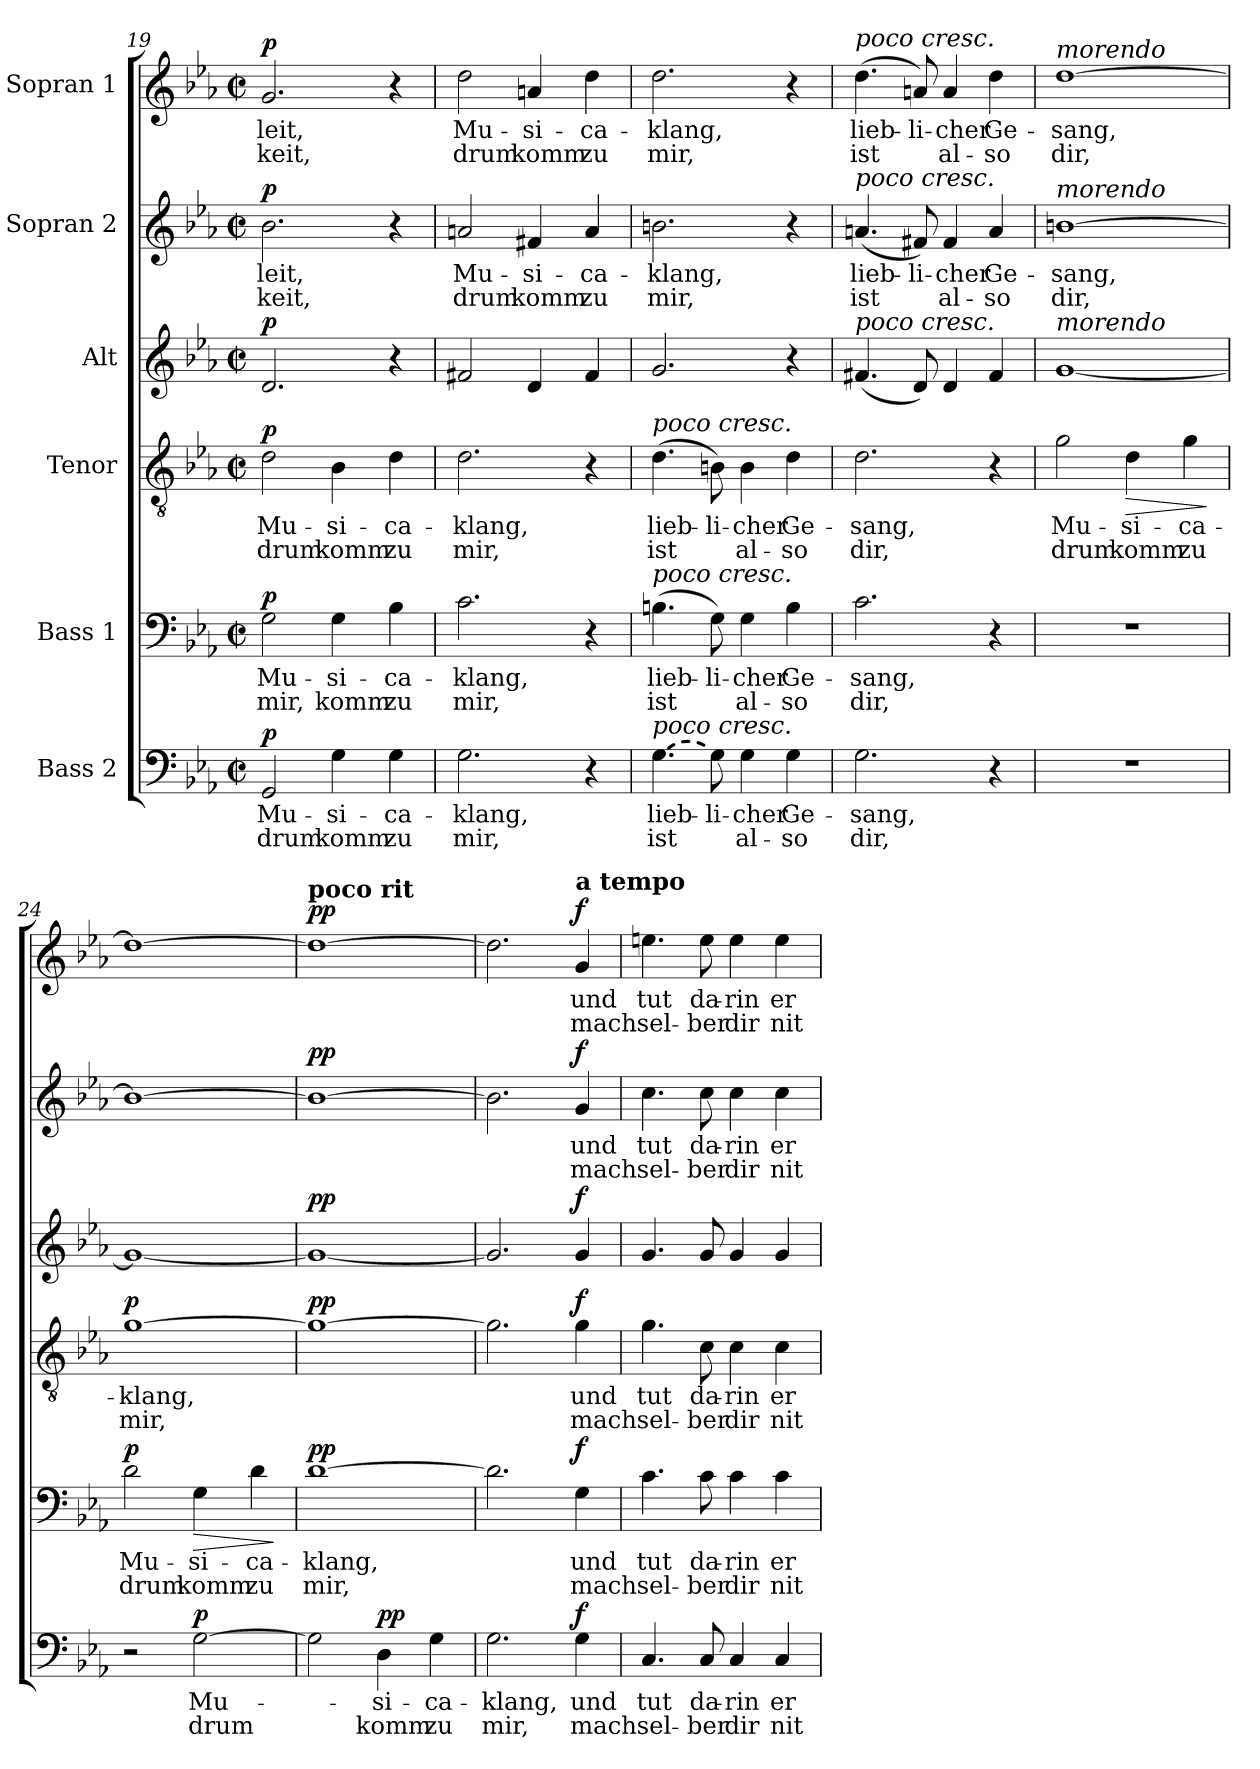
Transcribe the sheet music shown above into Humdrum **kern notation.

**kern	**text	**text	**dynam	**kern	**text	**text	**dynam	**kern	**text	**text	**dynam	**kern	**dynam	**kern	**text	**text	**dynam	**kern	**text	**text	**dynam
*part6	*part6	*part6	*part6	*part5	*part5	*part5	*part5	*part4	*part4	*part4	*part4	*part3	*part3	*part2	*part2	*part2	*part2	*part1	*part1	*part1	*part1
*staff6	*staff6	*staff6	*staff6	*staff5	*staff5	*staff5	*staff5	*staff4	*staff4	*staff4	*staff4	*staff3	*staff3	*staff2	*staff2	*staff2	*staff2	*staff1	*staff1	*staff1	*staff1
*I"Bass 2	*	*	*	*I"Bass 1	*	*	*	*I"Tenor	*	*	*	*I"Alt	*	*I"Sopran 2	*	*	*	*I"Sopran 1	*	*	*
*clefF4	*	*	*	*clefF4	*	*	*	*clefGv2	*	*	*	*clefG2	*	*clefG2	*	*	*	*clefG2	*	*	*
*k[b-e-a-]	*	*	*	*k[b-e-a-]	*	*	*	*k[b-e-a-]	*	*	*	*k[b-e-a-]	*	*k[b-e-a-]	*	*	*	*k[b-e-a-]	*	*	*
*M2/2	*	*	*	*M2/2	*	*	*	*M2/2	*	*	*	*M2/2	*	*M2/2	*	*	*	*M2/2	*	*	*
*met(c|)	*	*	*	*met(c|)	*	*	*	*met(c|)	*	*	*	*met(c|)	*	*met(c|)	*	*	*	*met(c|)	*	*	*
=19	=19	=19	=19	=19	=19	=19	=19	=19	=19	=19	=19	=19	=19	=19	=19	=19	=19	=19	=19	=19	=19
!	!LO:LY:b	!LO:LY:b	!LO:DY:a	!	!LO:LY:b	!LO:LY:b	!LO:DY:a	!	!LO:LY:b	!LO:LY:b	!LO:DY:a	!	!LO:DY:a	!	!LO:LY:b	!LO:LY:b	!LO:DY:a	!	!LO:LY:b	!LO:LY:b	!LO:DY:a
2GG/	Mu-	drum	p	2G\	Mu-	mir,	p	2d\	Mu-	drum	p	2.d/	p	2.b-\	leit,	-keit,	p	2.g/	leit,	-keit,	p
!	!LO:LY:b	!LO:LY:b	!	!	!LO:LY:b	!LO:LY:b	!	!	!LO:LY:b	!LO:LY:b	!	!	!	!	!	!	!	!	!	!	!
4G\	-si-	komm	.	4G\	-si-	komm	.	4B-\	-si-	komm	.	.	.	.	.	.	.	.	.	.	.
!	!LO:LY:b	!LO:LY:b	!	!	!LO:LY:b	!LO:LY:b	!	!	!LO:LY:b	!LO:LY:b	!	!	!	!	!	!	!	!	!	!	!
4G\	-ca-	zu	.	4B-\	-ca-	zu	.	4d\	-ca-	zu	.	4r	.	4r	.	.	.	4r	.	.	.
=20	=20	=20	=20	=20	=20	=20	=20	=20	=20	=20	=20	=20	=20	=20	=20	=20	=20	=20	=20	=20	=20
!	!LO:LY:b	!LO:LY:b	!	!	!LO:LY:b	!LO:LY:b	!	!	!LO:LY:b	!LO:LY:b	!	!	!	!	!LO:LY:b	!LO:LY:b	!	!	!LO:LY:b	!LO:LY:b	!
2.G\	-klang,	mir,	.	2.c\	-klang,	mir,	.	2.d\	-klang,	mir,	.	2f#X/	.	2an/	Mu-	drum	.	2dd\	Mu-	drum	.
!	!	!	!	!	!	!	!	!	!	!	!	!	!	!	!LO:LY:b	!LO:LY:b	!	!	!LO:LY:b	!LO:LY:b	!
.	.	.	.	.	.	.	.	.	.	.	.	4d/	.	4f#X/	-si-	komm	.	4an/	-si-	komm	.
!	!	!	!	!	!	!	!	!	!	!	!	!	!	!	!LO:LY:b	!LO:LY:b	!	!	!LO:LY:b	!LO:LY:b	!
4r	.	.	.	4r	.	.	.	4r	.	.	.	4f#/	.	4a/	-ca-	zu	.	4dd\	-ca-	zu	.
=21	=21	=21	=21	=21	=21	=21	=21	=21	=21	=21	=21	=21	=21	=21	=21	=21	=21	=21	=21	=21	=21
!	!	!	!	!	!	!	!	!LO:TX:a:i:t=poco cresc.	!	!	!	!	!	!	!	!	!	!	!	!	!
!	!	!	!	!LO:TX:a:i:t=poco cresc.	!	!	!	!	!	!	!	!	!	!	!	!	!	!	!	!	!
!LO:TX:a:i:t=poco cresc.	!	!	!	!	!	!	!	!	!	!	!	!	!	!	!	!	!	!	!	!	!
!LO:T:dash	!LO:LY:b	!LO:LY:b	!	!	!LO:LY:b	!LO:LY:b	!	!	!LO:LY:b	!LO:LY:b	!	!	!	!	!LO:LY:b	!LO:LY:b	!	!	!LO:LY:b	!LO:LY:b	!
[4.G\	lieb-	ist	.	(4.Bn\	lieb-	ist	.	(4.d\	lieb-	ist	.	2.g/	.	2.bn\	-klang,	mir,	.	2.dd\	-klang,	mir,	.
!	!LO:LY:b	!	!	!	!LO:LY:b	!	!	!	!LO:LY:b	!	!	!	!	!	!	!	!	!	!	!	!
8G\]	li-	.	.	8G\)	li-	.	.	8Bn\)	-li-	.	.	.	.	.	.	.	.	.	.	.	.
!	!LO:LY:b	!LO:LY:b	!	!	!LO:LY:b	!LO:LY:b	!	!	!LO:LY:b	!LO:LY:b	!	!	!	!	!	!	!	!	!	!	!
4G\	-cher	al-	.	4G\	-cher	al-	.	4B\	-cher	al-	.	.	.	.	.	.	.	.	.	.	.
!	!LO:LY:b	!LO:LY:b	!	!	!LO:LY:b	!LO:LY:b	!	!	!LO:LY:b	!LO:LY:b	!	!	!	!	!	!	!	!	!	!	!
4G\	Ge-	-so	.	4B\	Ge-	-so	.	4d\	Ge-	-so	.	4r	.	4r	.	.	.	4r	.	.	.
=22	=22	=22	=22	=22	=22	=22	=22	=22	=22	=22	=22	=22	=22	=22	=22	=22	=22	=22	=22	=22	=22
!	!	!	!	!	!	!	!	!	!	!	!	!	!	!	!	!	!	!LO:TX:a:i:t=poco cresc.	!	!	!
!	!	!	!	!	!	!	!	!	!	!	!	!	!	!LO:TX:a:i:t=poco cresc.	!	!	!	!	!	!	!
!	!	!	!	!	!	!	!	!	!	!	!	!LO:TX:a:i:t=poco cresc.	!	!	!	!	!	!	!	!	!
!	!LO:LY:b	!LO:LY:b	!	!	!LO:LY:b	!LO:LY:b	!	!	!LO:LY:b	!LO:LY:b	!	!	!	!	!LO:LY:b	!LO:LY:b	!	!	!LO:LY:b	!LO:LY:b	!
2.G\	-sang,	dir,	.	2.c\	-sang,	dir,	.	2.d\	-sang,	dir,	.	(4.f#X/	.	(4.an/	lieb-	ist	.	(4.dd\	lieb-	ist	.
!	!	!	!	!	!	!	!	!	!	!	!	!	!	!	!LO:LY:b	!	!	!	!LO:LY:b	!	!
.	.	.	.	.	.	.	.	.	.	.	.	8d/)	.	8f#X/)	li-	.	.	8an/)	li-	.	.
!	!	!	!	!	!	!	!	!	!	!	!	!	!	!	!LO:LY:b	!LO:LY:b	!	!	!LO:LY:b	!LO:LY:b	!
.	.	.	.	.	.	.	.	.	.	.	.	4d/	.	4f#/	-cher	al-	.	4a/	-cher	al-	.
!	!	!	!	!	!	!	!	!	!	!	!	!	!	!	!LO:LY:b	!LO:LY:b	!	!	!LO:LY:b	!LO:LY:b	!
4r	.	.	.	4r	.	.	.	4r	.	.	.	4f#/	.	4a/	Ge-	-so	.	4dd\	Ge-	-so	.
!!LO:PB:g=z
=23	=23	=23	=23	=23	=23	=23	=23	=23	=23	=23	=23	=23	=23	=23	=23	=23	=23	=23	=23	=23	=23
!	!	!	!	!	!	!	!	!	!	!	!	!	!	!	!	!	!	!LO:TX:a:i:t=morendo	!	!	!
!	!	!	!	!	!	!	!	!	!	!	!	!	!	!LO:TX:a:i:t=morendo	!	!	!	!	!	!	!
!	!	!	!	!	!	!	!	!	!	!	!	!LO:TX:a:i:t=morendo	!	!	!	!	!	!	!	!	!
!	!	!	!	!	!	!	!	!	!LO:LY:b	!LO:LY:b	!	!	!	!	!LO:LY:b	!LO:LY:b	!	!	!LO:LY:b	!LO:LY:b	!
1r	.	.	.	1r	.	.	.	2g\	Mu-	drum	.	[1g	.	[1bn	-sang,	dir,	.	[1dd	-sang,	dir,	.
!	!	!	!	!	!	!	!	!	!LO:LY:b	!LO:LY:b	!LO:HP:b	!	!	!	!	!	!	!	!	!	!
.	.	.	.	.	.	.	.	4d\	-si-	komm	>	.	.	.	.	.	.	.	.	.	.
!	!	!	!	!	!	!	!	!	!LO:LY:b	!LO:LY:b	!	!	!	!	!	!	!	!	!	!	!
.	.	.	.	.	.	.	.	4g\	-ca-	zu	.	.	.	.	.	.	.	.	.	.	.
.	.	.	.	.	.	.	.	.	.	.	]	.	.	.	.	.	.	.	.	.	.
=24	=24	=24	=24	=24	=24	=24	=24	=24	=24	=24	=24	=24	=24	=24	=24	=24	=24	=24	=24	=24	=24
!	!	!	!	!	!LO:LY:b	!LO:LY:b	!LO:DY:a	!	!LO:LY:b	!LO:LY:b	!LO:DY:a	!	!	!	!	!	!	!	!	!	!
2r	.	.	.	2d\	Mu-	drum	p	[1g	-klang,	mir,	p	1g_	.	1b_	.	.	.	1dd_	.	.	.
!	!LO:LY:b	!LO:LY:b	!LO:DY:a	!	!LO:LY:b	!LO:LY:b	!LO:HP:b	!	!	!	!	!	!	!	!	!	!	!	!	!	!
[2G\	Mu-	drum	p	4G\	-si-	komm	>	.	.	.	.	.	.	.	.	.	.	.	.	.	.
!	!	!	!	!	!LO:LY:b	!LO:LY:b	!	!	!	!	!	!	!	!	!	!	!	!	!	!	!
.	.	.	.	4d\	-ca-	zu	.	.	.	.	.	.	.	.	.	.	.	.	.	.	.
.	.	.	.	.	.	.	]	.	.	.	.	.	.	.	.	.	.	.	.	.	.
=25	=25	=25	=25	=25	=25	=25	=25	=25	=25	=25	=25	=25	=25	=25	=25	=25	=25	=25	=25	=25	=25
!	!	!	!	!	!	!	!	!	!	!	!	!	!	!	!	!	!	!LO:TX:a:B:t=poco rit	!	!	!
!	!	!	!	!	!LO:LY:b	!LO:LY:b	!LO:DY:a	!	!	!	!LO:DY:a	!	!LO:DY:a	!	!	!	!LO:DY:a	!	!	!	!LO:DY:a
2G\]	.	.	.	[1d	-klang,	mir,	pp	1g_	.	.	pp	1g_	pp	1b_	.	.	pp	1dd_	.	.	pp
!	!LO:LY:b	!LO:LY:b	!LO:DY:a	!	!	!	!	!	!	!	!	!	!	!	!	!	!	!	!	!	!
4D\	-si-	komm	pp	.	.	.	.	.	.	.	.	.	.	.	.	.	.	.	.	.	.
!	!LO:LY:b	!LO:LY:b	!	!	!	!	!	!	!	!	!	!	!	!	!	!	!	!	!	!	!
4G\	-ca-	zu	.	.	.	.	.	.	.	.	.	.	.	.	.	.	.	.	.	.	.
=26	=26	=26	=26	=26	=26	=26	=26	=26	=26	=26	=26	=26	=26	=26	=26	=26	=26	=26	=26	=26	=26
!	!LO:LY:b	!LO:LY:b	!	!	!	!	!	!	!	!	!	!	!	!	!	!	!	!	!	!	!
2.G\	-klang,	mir,	.	2.d\]	.	.	.	2.g\]	.	.	.	2.g/]	.	2.b\]	.	.	.	2.dd\]	.	.	.
!	!	!	!	!	!	!	!	!	!	!	!	!	!	!	!	!	!	!LO:TX:a:B:t=a tempo	!	!	!
!	!LO:LY:b	!LO:LY:b	!LO:DY:a	!	!LO:LY:b	!LO:LY:b	!LO:DY:a	!	!LO:LY:b	!LO:LY:b	!LO:DY:a	!	!LO:DY:a	!	!LO:LY:b	!LO:LY:b	!LO:DY:a	!	!LO:LY:b	!LO:LY:b	!LO:DY:a
4G\	und	mach	f	4G\	und	mach	f	4g\	und	mach	f	4g/	f	4g/	und	mach	f	4g/	und	mach	f
=27	=27	=27	=27	=27	=27	=27	=27	=27	=27	=27	=27	=27	=27	=27	=27	=27	=27	=27	=27	=27	=27
!	!LO:LY:b	!LO:LY:b	!	!	!LO:LY:b	!LO:LY:b	!	!	!LO:LY:b	!LO:LY:b	!	!	!	!	!LO:LY:b	!LO:LY:b	!	!	!LO:LY:b	!LO:LY:b	!
4.C/	tut	sel-	.	4.c\	tut	sel-	.	4.g\	tut	sel-	.	4.g/	.	4.cc\	tut	sel-	.	4.een\	tut	sel-	.
!	!LO:LY:b	!LO:LY:b	!	!	!LO:LY:b	!LO:LY:b	!	!	!LO:LY:b	!LO:LY:b	!	!	!	!	!LO:LY:b	!LO:LY:b	!	!	!LO:LY:b	!LO:LY:b	!
8C/	da-	-ber	.	8c\	da-	-ber	.	8c\	da-	-ber	.	8g/	.	8cc\	da-	-ber	.	8ee\	da-	-ber	.
!	!LO:LY:b	!LO:LY:b	!	!	!LO:LY:b	!LO:LY:b	!	!	!LO:LY:b	!LO:LY:b	!	!	!	!	!LO:LY:b	!LO:LY:b	!	!	!LO:LY:b	!LO:LY:b	!
4C/	-rin	dir	.	4c\	-rin	dir	.	4c\	-rin	dir	.	4g/	.	4cc\	-rin	dir	.	4ee\	-rin	dir	.
!	!LO:LY:b	!LO:LY:b	!	!	!LO:LY:b	!LO:LY:b	!	!	!LO:LY:b	!LO:LY:b	!	!	!	!	!LO:LY:b	!LO:LY:b	!	!	!LO:LY:b	!LO:LY:b	!
4C/	er-	nit	.	4c\	er-	nit	.	4c\	er-	nit	.	4g/	.	4cc\	er-	nit	.	4ee\	er-	nit	.
=	=	=	=	=	=	=	=	=	=	=	=	=	=	=	=	=	=	=	=	=	=
*-	*-	*-	*-	*-	*-	*-	*-	*-	*-	*-	*-	*-	*-	*-	*-	*-	*-	*-	*-	*-	*-
